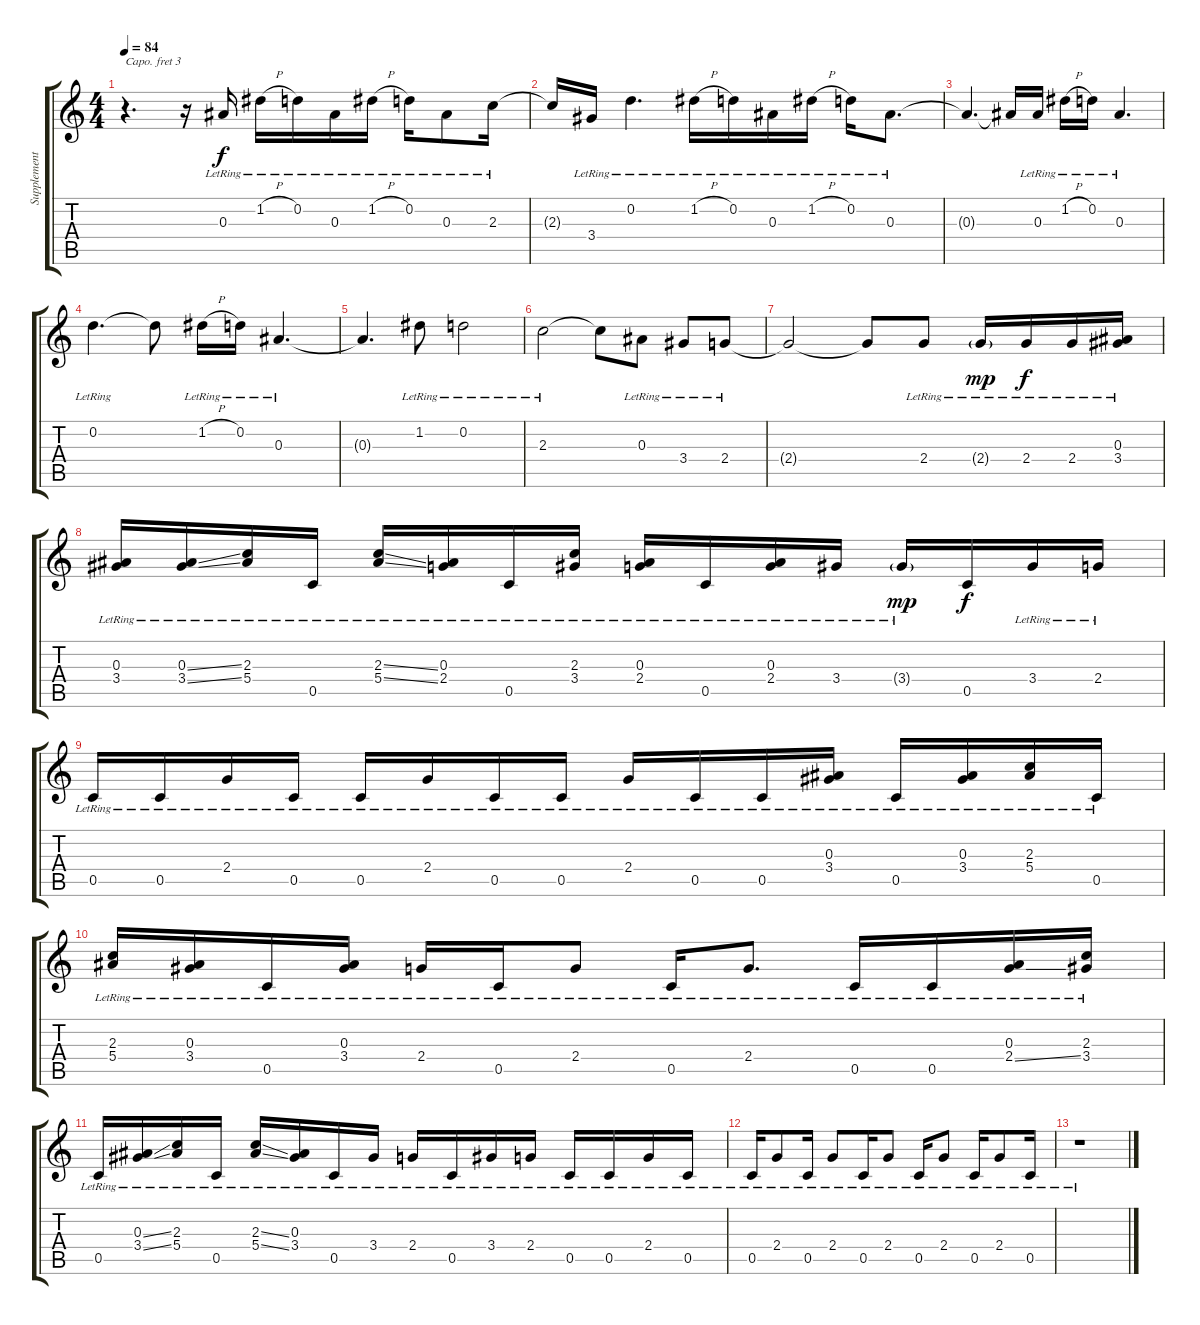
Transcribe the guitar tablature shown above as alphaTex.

\track ("Supplementry Guitar (Clean w/ Capo)" "Supplement") {instrument electricguitarjazz}
\staff {score tabs}
\capo 3
\tuning (E4 B3 G3 D3 A2 E2) {hide}
\ts (4 4)
\tempo 84
\clef g2
\ks c
r.4{d dy f} r.16 0.3{lr}.16 1.2{h lr}.16 0.2{lr}.16 0.3{lr}.16 1.2{h lr}.16 0.2{lr}.16 0.3{lr}.8 2.3{lr}.16 |
2.3{t}.16 3.4{lr}.16 0.2{lr}.4{d} 1.2{h lr}.16 0.2{lr}.16 0.3{lr}.16 1.2{h lr}.16 0.2{lr}.16 0.3{lr}.8{d} |
0.3{t}.4{d} 0.3{t}.16 0.3{lr}.16 1.2{h lr}.16 0.2{lr}.16 0.3{lr}.4{d} |
0.2{lr}.4{d} 0.2{t}.8 1.2{h lr}.16 0.2{lr}.16 0.3{lr}.4{d} |
0.3{t}.4{d} 1.2{lr}.8 0.2{lr}.2 |
2.3{lr}.2 2.3{t}.8 0.3{lr}.8 3.4{lr}.8 2.4{lr}.8 |
2.4{t}.2 2.4{t}.8 2.4{lr}.8 2.4{g lr}.16{dy mp} 2.4{lr}.16{dy f} 2.4{lr}.16 (0.3{lr} 3.4{lr}).16 |
(0.3{lr} 3.4{lr}).16 (0.3{ss lr} 3.4{ss lr}).16 (2.3{lr} 5.4{lr}).16 0.5{lr}.16 (2.3{ss lr} 5.4{ss lr}).16 (0.3{lr} 2.4{lr}).16 0.5{lr}.16 (2.3{lr} 3.4{lr}).16 (0.3{lr} 2.4{lr}).16 0.5{lr}.16 (0.3{lr} 2.4{lr}).16 3.4{lr}.16 3.4{g lr}.16{dy mp} 0.5.16{dy f} 3.4{lr}.16 2.4{lr}.16 |
0.5{lr}.16{volume 0} 0.5{lr}.16 2.4{lr}.16 0.5{lr}.16 0.5{lr}.16 2.4{lr}.16 0.5{lr}.16 0.5{lr}.16 2.4{lr}.16 0.5{lr}.16 0.5{lr}.16 (0.3{lr} 3.4{lr}).16 0.5{lr}.16 (0.3{lr} 3.4{lr}).16 (2.3{lr} 5.4{lr}).16 0.5{lr}.16 |
(2.3{lr} 5.4{lr}).16 (0.3{lr} 3.4{lr}).16 0.5{lr}.16 (0.3{lr} 3.4{lr}).16 2.4{lr}.16 0.5{lr}.16 2.4{lr}.8 0.5{lr}.16 2.4{lr}.8{d} 0.5{lr}.16 0.5{lr}.16 (0.3{lr} 2.4{ss lr}).16 (2.3{lr} 3.4{lr}).16 |
0.5{lr}.16 (0.3{ss lr} 3.4{ss lr}).16 (2.3{lr} 5.4{lr}).16 0.5{lr}.16 (2.3{ss lr} 5.4{ss lr}).16 (0.3{lr} 3.4{lr}).16 0.5{lr}.16 3.4{lr}.16 2.4{lr}.16 0.5{lr}.16 3.4{lr}.16 2.4{lr}.16 0.5{lr}.16 0.5{lr}.16 2.4{lr}.16 0.5{lr}.16 |
0.5{lr}.16 2.4{lr}.8 0.5{lr}.16 2.4{lr}.8 0.5{lr}.16 2.4{lr}.8 0.5{lr}.16 2.4{lr}.8 0.5{lr}.16 2.4{lr}.8 0.5{lr}.16 |
r.1
